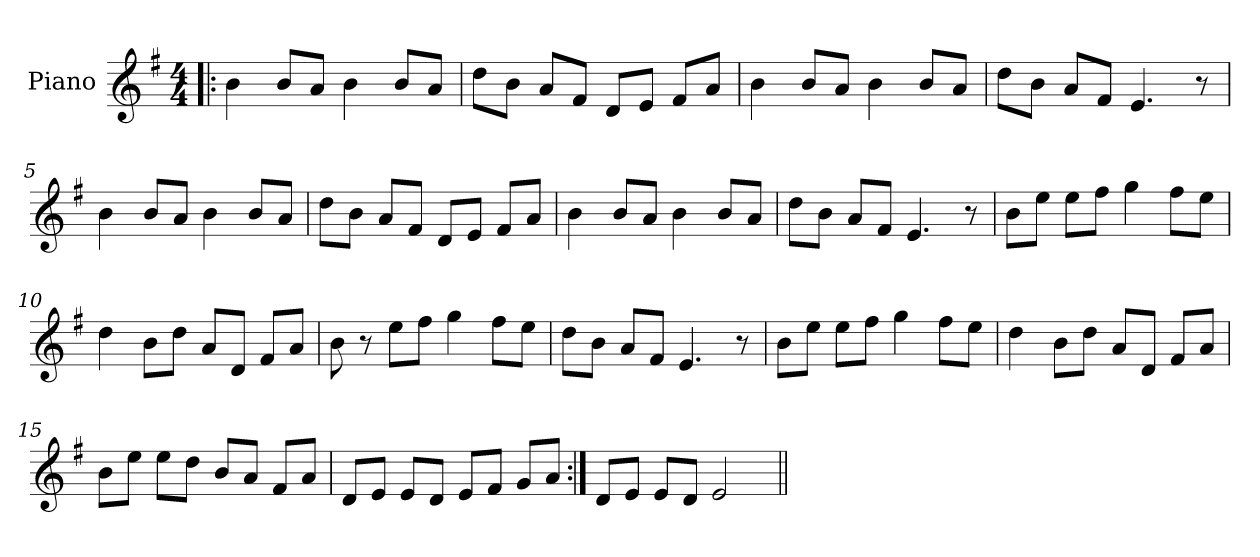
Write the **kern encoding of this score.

**kern
*part1
*staff1
*I"Piano
*I'Pno
*clefG2
*k[f#]
*e:
*M4/4
=1!|:
4b\
8b/L
8a/J
4b\
8b/L
8a/J
=2
8dd\L
8b\J
8a/L
8f#/J
8d/L
8e/J
8f#/L
8a/J
=3
4b\
8b/L
8a/J
4b\
8b/L
8a/J
=4
8dd\L
8b\J
8a/L
8f#/J
4.e/
8r
!!LO:LB:g=z
=5
4b\
8b/L
8a/J
4b\
8b/L
8a/J
=6
8dd\L
8b\J
8a/L
8f#/J
8d/L
8e/J
8f#/L
8a/J
=7
4b\
8b/L
8a/J
4b\
8b/L
8a/J
=8
8dd\L
8b\J
8a/L
8f#/J
4.e/
8r
=9
8b\L
8ee\J
8ee\L
8ff#\J
4gg\
8ff#\L
8ee\J
!!LO:LB:g=z
=10
4dd\
8b\L
8dd\J
8a/L
8d/J
8f#/L
8a/J
=11
8b\
8r
8ee\L
8ff#\J
4gg\
8ff#\L
8ee\J
=12
8dd\L
8b\J
8a/L
8f#/J
4.e/
8r
=13
8b\L
8ee\J
8ee\L
8ff#\J
4gg\
8ff#\L
8ee\J
=14
4dd\
8b\L
8dd\J
8a/L
8d/J
8f#/L
8a/J
!!LO:LB:g=z
=15
8b\L
8ee\J
8ee\L
8dd\J
8b/L
8a/J
8f#/L
8a/J
=16
8d/L
8e/J
8e/L
8d/J
8e/L
8f#/J
8g/L
8a/J
=17:|!
8d/L
8e/J
8e/L
8d/J
2e/
=||
*-
